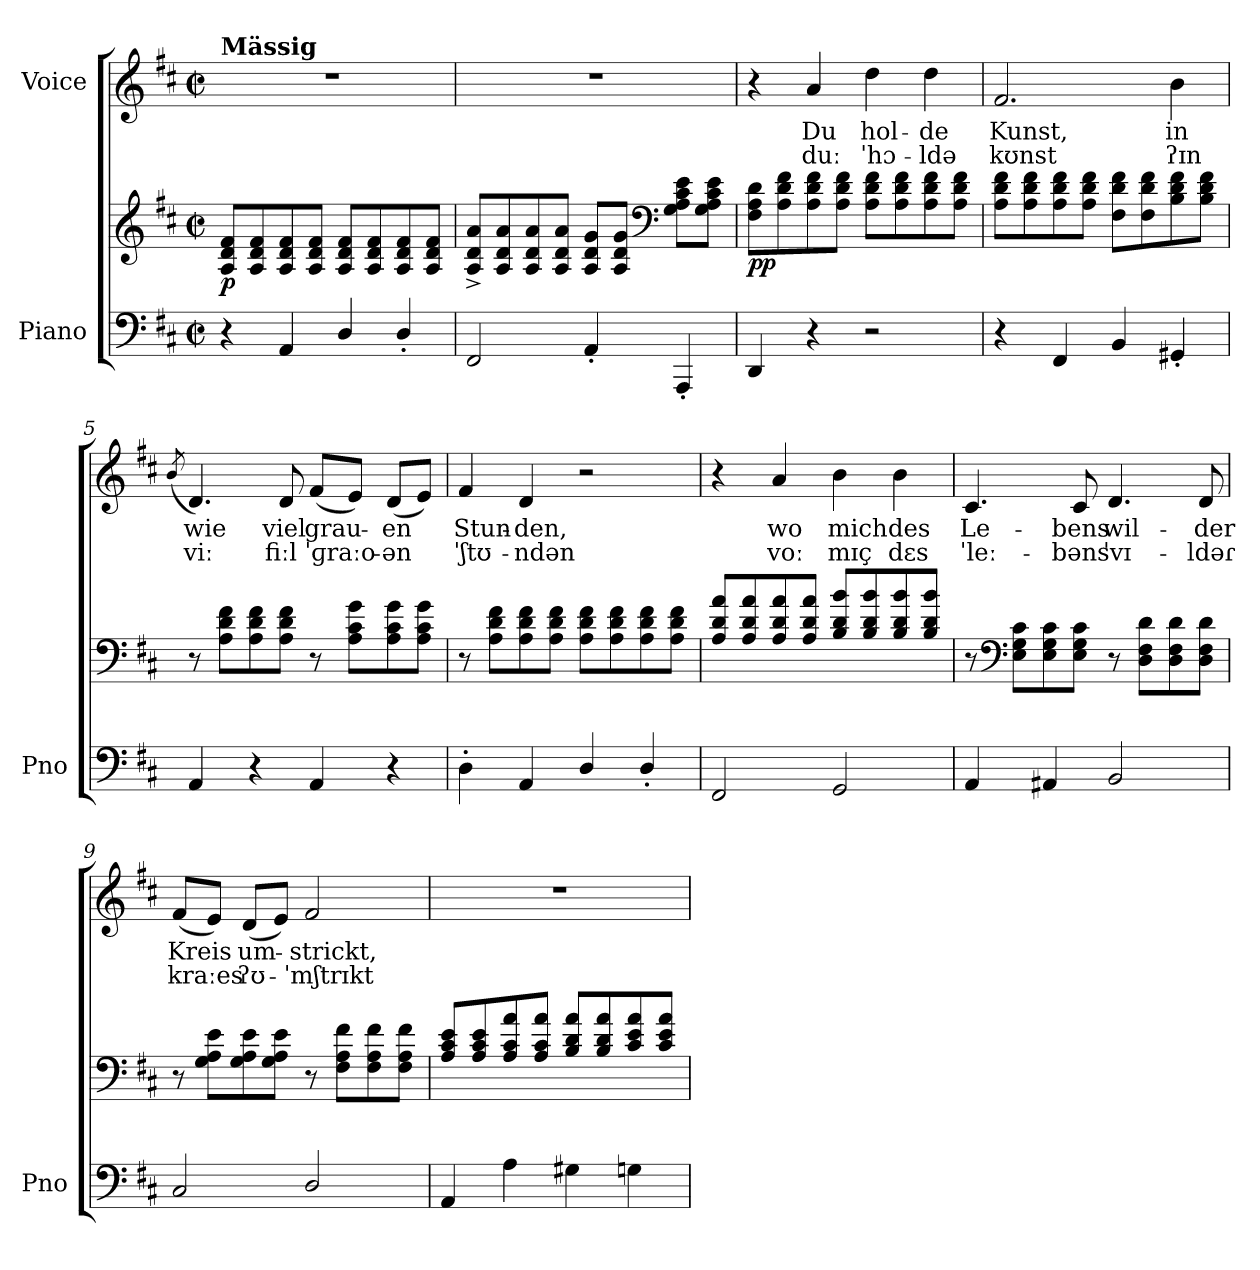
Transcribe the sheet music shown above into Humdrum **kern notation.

**kern	**kern	**dynam	**kern	**text	**text
*part2	*part2	*part2	*part1	*part1	*part1
*staff3	*staff2	*staff2/3	*staff1	*staff1	*staff1
*I"Piano	*	*	*I"Voice	*	*
*I'Pno	*	*	*	*	*
*clefF4	*clefG2	*	*clefG2	*	*
*k[f#c#]	*k[f#c#]	*	*k[f#c#]	*	*
*M2/2	*M2/2	*	*M2/2	*	*
*met(c|)	*met(c|)	*	*met(c|)	*	*
=1	=1	=1	=1	=1	=1
!	!	!	!LO:TX:a:B:t=Mässig	!	!
!	!	!LO:DY:b	!	!	!
4r	8A/ 8d/ 8f#/L	p	1r	.	.
.	8A/ 8d/ 8f#/	.	.	.	.
4AA/	8A/ 8d/ 8f#/	.	.	.	.
.	8A/ 8d/ 8f#/J	.	.	.	.
4D/	8A/ 8d/ 8f#/L	.	.	.	.
.	8A/ 8d/ 8f#/	.	.	.	.
4D'/	8A/ 8d/ 8f#/	.	.	.	.
.	8A/ 8d/ 8f#/J	.	.	.	.
=2	=2	=2	=2	=2	=2
2FF#/	8A/^ 8d/^ 8a/^L	.	1r	.	.
.	8A/ 8d/ 8a/	.	.	.	.
.	8A/ 8d/ 8a/	.	.	.	.
.	8A/ 8d/ 8a/J	.	.	.	.
4AA'/	8A/ 8d/ 8g/L	.	.	.	.
.	8A/ 8d/ 8g/J	.	.	.	.
*	*clefF4	*	*	*	*
4AAA'/	8G\ 8A\ 8c#\ 8e\L	.	.	.	.
.	8G\ 8A\ 8c#\ 8e\J	.	.	.	.
=3!|	=3!|	=3!|	=3!|	=3!|	=3!|
!	!	!LO:DY:b	!	!	!
4DD/	8F#\ 8A\ 8d\L	pp	4r	.	.
.	8A\ 8d\ 8f#\	.	.	.	.
!	!	!	!	!LO:LY:b	!LO:LY:b
4r	8A\ 8d\ 8f#\	.	4a/	Du	duː
.	8A\ 8d\ 8f#\J	.	.	.	.
!	!	!	!	!LO:LY:b	!LO:LY:b
2r	8A\ 8d\ 8f#\L	.	4dd\	hol-	ˈhɔ-
.	8A\ 8d\ 8f#\	.	.	.	.
!	!	!	!	!LO:LY:b	!LO:LY:b
.	8A\ 8d\ 8f#\	.	4dd\	-de	-ldə
.	8A\ 8d\ 8f#\J	.	.	.	.
=4	=4	=4	=4	=4	=4
!	!	!	!	!LO:LY:b	!LO:LY:b
4r	8A\ 8d\ 8f#\L	.	2.f#/	Kunst,	kʊnst
.	8A\ 8d\ 8f#\	.	.	.	.
4FF#/	8A\ 8d\ 8f#\	.	.	.	.
.	8A\ 8d\ 8f#\J	.	.	.	.
4BB/	8F#\ 8d\ 8f#\L	.	.	.	.
.	8F#\ 8d\ 8f#\	.	.	.	.
!	!	!	!	!LO:LY:b	!LO:LY:b
4GG#X'/	8B\ 8d\ 8f#\	.	4b\	in	ʔɪn
.	8B\ 8d\ 8f#\J	.	.	.	.
!!LO:LB:g=z
=5	=5	=5	=5	=5	=5
.	.	.	(8qb/	.	.
!	!	!	!	!LO:LY:b	!LO:LY:b
4AA/	8r	.	4.d/)	wie	viː
.	8A\ 8d\ 8f#\L	.	.	.	.
4r	8A\ 8d\ 8f#\	.	.	.	.
!	!	!	!	!LO:LY:b	!LO:LY:b
.	8A\ 8d\ 8f#\J	.	8d/	viel	fiːl
!	!	!	!	!LO:LY:b	!LO:LY:b
4AA/	8r	.	(8f#/L	grau-	ˈɡraːo-
.	8A\ 8c#\ 8g\L	.	8e/J)	.	.
!	!	!	!	!LO:LY:b	!LO:LY:b
4r	8A\ 8c#\ 8g\	.	(8d/L	-en	-ən
.	8A\ 8c#\ 8g\J	.	8e/J)	.	.
!!LO:LB:g=z
=6	=6	=6	=6	=6	=6
!	!	!	!	!LO:LY:b	!LO:LY:b
4D'\	8r	.	4f#/	Stun-	ˈʃtʊ-
.	8A\ 8d\ 8f#\L	.	.	.	.
!	!	!	!	!LO:LY:b	!LO:LY:b
4AA/	8A\ 8d\ 8f#\	.	4d/	-den,	-ndən
.	8A\ 8d\ 8f#\J	.	.	.	.
4D/	8A\ 8d\ 8f#\L	.	2r	.	.
.	8A\ 8d\ 8f#\	.	.	.	.
4D'/	8A\ 8d\ 8f#\	.	.	.	.
.	8A\ 8d\ 8f#\J	.	.	.	.
=7	=7	=7	=7	=7	=7
2FF#/	8A/ 8d/ 8a/L	.	4r	.	.
.	8A/ 8d/ 8a/	.	.	.	.
!	!	!	!	!LO:LY:b	!LO:LY:b
.	8A/ 8d/ 8a/	.	4a/	wo	voː
.	8A/ 8d/ 8a/J	.	.	.	.
!	!	!	!	!LO:LY:b	!LO:LY:b
2GG/	8B/ 8d/ 8b/L	.	4b\	mich	mɪç
.	8B/ 8d/ 8b/	.	.	.	.
!	!	!	!	!LO:LY:b	!LO:LY:b
.	8B/ 8d/ 8b/	.	4b\	des	dɛs
.	8B/ 8d/ 8b/J	.	.	.	.
=8	=8	=8	=8	=8	=8
!	!	!	!	!LO:LY:b	!LO:LY:b
4AA/	8r	.	4.c#/	Le-	ˈleː-
*	*clefF4	*	*	*	*
.	8E\ 8G\ 8c#\L	.	.	.	.
4AA#X/	8E\ 8G\ 8c#\	.	.	.	.
!	!	!	!	!LO:LY:b	!LO:LY:b
.	8E\ 8G\ 8c#\J	.	8c#/	-bens	-bəns
!	!	!	!	!LO:LY:b	!LO:LY:b
2BB/	8r	.	4.d/	wil-	ˈvɪ-
.	8D\ 8F#\ 8d\L	.	.	.	.
.	8D\ 8F#\ 8d\	.	.	.	.
!	!	!	!	!LO:LY:b	!LO:LY:b
.	8D\ 8F#\ 8d\J	.	8d/	-der	-ldəɾ
=9	=9	=9	=9	=9	=9
!	!	!	!	!LO:LY:b	!LO:LY:b
2C#/	8r	.	(8f#/L	Kreis	kraːes
.	8G\ 8A\ 8e\L	.	8e/J)	.	.
!	!	!	!	!LO:LY:b	!LO:LY:b
.	8G\ 8A\ 8e\	.	(8d/L	um-	ʔʊ-
.	8G\ 8A\ 8e\J	.	8e/J)	.	.
!	!	!	!	!LO:LY:b	!LO:LY:b
2D/	8r	.	2f#/	-strickt,	-ˈmʃtrɪkt
.	8F#\ 8A\ 8f#\L	.	.	.	.
.	8F#\ 8A\ 8f#\	.	.	.	.
.	8F#\ 8A\ 8f#\J	.	.	.	.
!!LO:LB:g=z
=10	=10	=10	=10	=10	=10
4AA/	8A/ 8c#/ 8e/L	.	1r	.	.
.	8A/ 8c#/ 8e/	.	.	.	.
4A\	8A/ 8c#/ 8a/	.	.	.	.
.	8A/ 8c#/ 8a/J	.	.	.	.
4G#X\	8B/ 8d/ 8a/L	.	.	.	.
.	8B/ 8d/ 8a/	.	.	.	.
4Gn\	8c#/ 8e/ 8a/	.	.	.	.
.	8c#/ 8e/ 8a/J	.	.	.	.
=	=	=	=	=	=
*-	*-	*-	*-	*-	*-
